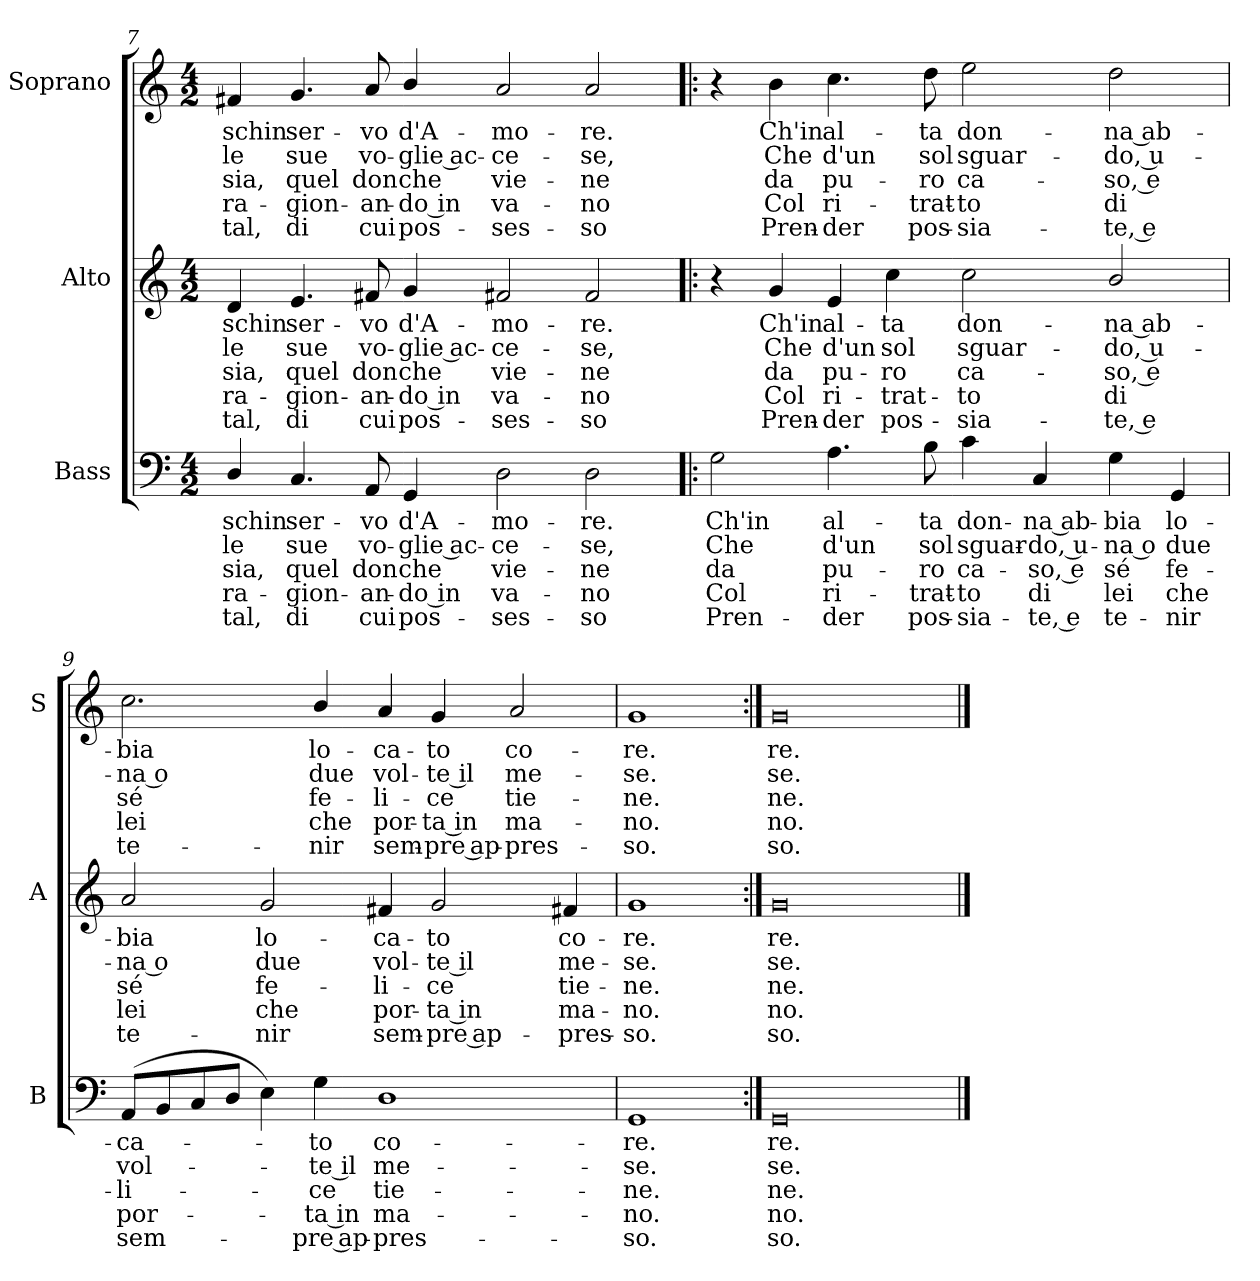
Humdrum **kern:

**kern	**text	**text	**text	**text	**text	**kern	**text	**text	**text	**text	**text	**kern	**text	**text	**text	**text	**text
*part3	*part3	*part3	*part3	*part3	*part3	*part2	*part2	*part2	*part2	*part2	*part2	*part1	*part1	*part1	*part1	*part1	*part1
*staff3	*staff3	*staff3	*staff3	*staff3	*staff3	*staff2	*staff2	*staff2	*staff2	*staff2	*staff2	*staff1	*staff1	*staff1	*staff1	*staff1	*staff1
*I"Bass	*	*	*	*	*	*I"Alto	*	*	*	*	*	*I"Soprano	*	*	*	*	*
*I'B	*	*	*	*	*	*I'A	*	*	*	*	*	*I'S	*	*	*	*	*
*clefF4	*	*	*	*	*	*clefG2	*	*	*	*	*	*clefG2	*	*	*	*	*
*k[]	*	*	*	*	*	*k[]	*	*	*	*	*	*k[]	*	*	*	*	*
*C:	*	*	*	*	*	*C:	*	*	*	*	*	*C:	*	*	*	*	*
*M4/2	*	*	*	*	*	*M4/2	*	*	*	*	*	*M4/2	*	*	*	*	*
=7	=7	=7	=7	=7	=7	=7	=7	=7	=7	=7	=7	=7	=7	=7	=7	=7	=7
!	!LO:LY:b	!LO:LY:b	!LO:LY:b	!LO:LY:b	!LO:LY:b	!	!LO:LY:b	!LO:LY:b	!LO:LY:b	!LO:LY:b	!LO:LY:b	!	!LO:LY:b	!LO:LY:b	!LO:LY:b	!LO:LY:b	!LO:LY:b
4D/	schin	le	sia,	ra-	-tal,	4d	schin	le	sia,	ra-	-tal,	4f#X	schin	le	sia,	ra-	-tal,
!	!LO:LY:b	!LO:LY:b	!LO:LY:b	!LO:LY:b	!LO:LY:b	!	!LO:LY:b	!LO:LY:b	!LO:LY:b	!LO:LY:b	!LO:LY:b	!	!LO:LY:b	!LO:LY:b	!LO:LY:b	!LO:LY:b	!LO:LY:b
4.C	ser-	-sue	quel	gion-	-di	4.e	ser-	-sue	quel	gion-	-di	4.g	ser-	-sue	quel	gion-	-di
!	!LO:LY:b	!LO:LY:b	!LO:LY:b	!LO:LY:b	!LO:LY:b	!	!LO:LY:b	!LO:LY:b	!LO:LY:b	!LO:LY:b	!LO:LY:b	!	!LO:LY:b	!LO:LY:b	!LO:LY:b	!LO:LY:b	!LO:LY:b
8AA	vo	vo-	-don	an-	-cui	8f#X	vo	vo-	-don	an-	-cui	8a	vo	vo-	-don	an-	-cui
!	!LO:LY:b	!LO:LY:b	!LO:LY:b	!LO:LY:b	!LO:LY:b	!	!LO:LY:b	!LO:LY:b	!LO:LY:b	!LO:LY:b	!LO:LY:b	!	!LO:LY:b	!LO:LY:b	!LO:LY:b	!LO:LY:b	!LO:LY:b
4GG	d'A-	-glie ac-	-che	do in	pos-	4g	d'A-	-glie ac-	-che	do in	pos-	4b/	d'A-	-glie ac-	-che	do in	pos-
!	!LO:LY:b	!LO:LY:b	!LO:LY:b	!LO:LY:b	!LO:LY:b	!	!LO:LY:b	!LO:LY:b	!LO:LY:b	!LO:LY:b	!LO:LY:b	!	!LO:LY:b	!LO:LY:b	!LO:LY:b	!LO:LY:b	!LO:LY:b
2D	-mo-	-ce-	-vie-	-va-	-ses-	2f#X	-mo-	-ce-	-vie-	-va-	-ses-	2a	-mo-	-ce-	-vie-	-va-	-ses-
!	!LO:LY:b	!LO:LY:b	!LO:LY:b	!LO:LY:b	!LO:LY:b	!	!LO:LY:b	!LO:LY:b	!LO:LY:b	!LO:LY:b	!LO:LY:b	!	!LO:LY:b	!LO:LY:b	!LO:LY:b	!LO:LY:b	!LO:LY:b
2D	-re.	se,	ne	no	so	2f#	-re.	se,	ne	no	so	2a	-re.	se,	ne	no	so
!!LO:LB:g=z
=8!|:	=8!|:	=8!|:	=8!|:	=8!|:	=8!|:	=8!|:	=8!|:	=8!|:	=8!|:	=8!|:	=8!|:	=8!|:	=8!|:	=8!|:	=8!|:	=8!|:	=8!|:
!	!LO:LY:b	!LO:LY:b	!LO:LY:b	!LO:LY:b	!LO:LY:b	!	!	!	!	!	!	!	!	!	!	!	!
2G	Ch'in	Che	da	Col	Pren-	4r	.	.	.	.	.	4r	.	.	.	.	.
!	!	!	!	!	!	!	!LO:LY:b	!LO:LY:b	!LO:LY:b	!LO:LY:b	!LO:LY:b	!	!LO:LY:b	!LO:LY:b	!LO:LY:b	!LO:LY:b	!LO:LY:b
.	.	.	.	.	.	4g	Ch'in	Che	da	Col	Pren-	4b	Ch'in	Che	da	Col	Pren-
!	!LO:LY:b	!LO:LY:b	!LO:LY:b	!LO:LY:b	!LO:LY:b	!	!LO:LY:b	!LO:LY:b	!LO:LY:b	!LO:LY:b	!LO:LY:b	!	!LO:LY:b	!LO:LY:b	!LO:LY:b	!LO:LY:b	!LO:LY:b
4.A	-al-	-d'un	pu-	-ri-	-der	4e	-al-	-d'un	pu-	-ri-	-der	4.cc	-al-	-d'un	pu-	-ri-	-der
!	!	!	!	!	!	!	!LO:LY:b	!LO:LY:b	!LO:LY:b	!LO:LY:b	!LO:LY:b	!	!	!	!	!	!
.	.	.	.	.	.	4cc	ta	sol	ro	trat-	-pos-	.	.	.	.	.	.
!	!LO:LY:b	!LO:LY:b	!LO:LY:b	!LO:LY:b	!LO:LY:b	!	!	!	!	!	!	!	!LO:LY:b	!LO:LY:b	!LO:LY:b	!LO:LY:b	!LO:LY:b
8B	ta	sol	ro	trat-	-pos-	.	.	.	.	.	.	8dd	ta	sol	ro	trat-	-pos-
!	!LO:LY:b	!LO:LY:b	!LO:LY:b	!LO:LY:b	!LO:LY:b	!	!LO:LY:b	!LO:LY:b	!LO:LY:b	!LO:LY:b	!LO:LY:b	!	!LO:LY:b	!LO:LY:b	!LO:LY:b	!LO:LY:b	!LO:LY:b
4c	-don-	-sguar-	-ca-	-to	sia-	2cc	-don-	-sguar-	-ca-	-to	sia-	2ee	-don-	-sguar-	-ca-	-to	sia-
!	!LO:LY:b	!LO:LY:b	!LO:LY:b	!LO:LY:b	!LO:LY:b	!	!	!	!	!	!	!	!	!	!	!	!
4C	-na ab-	-do, u-	-so, e	di	te, e	.	.	.	.	.	.	.	.	.	.	.	.
!	!LO:LY:b	!LO:LY:b	!LO:LY:b	!LO:LY:b	!LO:LY:b	!	!LO:LY:b	!LO:LY:b	!LO:LY:b	!LO:LY:b	!LO:LY:b	!	!LO:LY:b	!LO:LY:b	!LO:LY:b	!LO:LY:b	!LO:LY:b
4G	bia	na o	sé	lei	te-	2b/	-na ab-	-do, u-	-so, e	di	te, e	2dd	-na ab-	-do, u-	-so, e	di	te, e
!	!LO:LY:b	!LO:LY:b	!LO:LY:b	!LO:LY:b	!LO:LY:b	!	!	!	!	!	!	!	!	!	!	!	!
4GG	-lo-	-due	fe-	-che	nir	.	.	.	.	.	.	.	.	.	.	.	.
=9	=9	=9	=9	=9	=9	=9	=9	=9	=9	=9	=9	=9	=9	=9	=9	=9	=9
!	!LO:LY:b	!LO:LY:b	!LO:LY:b	!LO:LY:b	!LO:LY:b	!	!LO:LY:b	!LO:LY:b	!LO:LY:b	!LO:LY:b	!LO:LY:b	!	!LO:LY:b	!LO:LY:b	!LO:LY:b	!LO:LY:b	!LO:LY:b
(<8AAL	ca-	vol-	li-	por-	sem-	2a	bia	na o	sé	lei	te-	2.cc	bia	na o	sé	lei	te-
8BB	.	.	.	.	.	.	.	.	.	.	.	.	.	.	.	.	.
8C	.	.	.	.	.	.	.	.	.	.	.	.	.	.	.	.	.
8DJ	.	.	.	.	.	.	.	.	.	.	.	.	.	.	.	.	.
!	!	!	!	!	!	!	!LO:LY:b	!LO:LY:b	!LO:LY:b	!LO:LY:b	!LO:LY:b	!	!	!	!	!	!
4E)	.	.	.	.	.	2g	-lo-	-due	fe-	-che	nir	.	.	.	.	.	.
!	!LO:LY:b	!LO:LY:b	!LO:LY:b	!LO:LY:b	!LO:LY:b	!	!	!	!	!	!	!	!LO:LY:b	!LO:LY:b	!LO:LY:b	!LO:LY:b	!LO:LY:b
4G	to	te il	ce	ta in	pre ap-	.	.	.	.	.	.	4b/	-lo-	-due	fe-	-che	nir
!	!LO:LY:b	!LO:LY:b	!LO:LY:b	!LO:LY:b	!LO:LY:b	!	!LO:LY:b	!LO:LY:b	!LO:LY:b	!LO:LY:b	!LO:LY:b	!	!LO:LY:b	!LO:LY:b	!LO:LY:b	!LO:LY:b	!LO:LY:b
1D	-co-	-me-	-tie-	-ma-	-pres-	4f#X	ca-	-vol-	-li-	-por-	-sem-	4a	ca-	-vol-	-li-	-por-	-sem-
!	!	!	!	!	!	!	!LO:LY:b	!LO:LY:b	!LO:LY:b	!LO:LY:b	!LO:LY:b	!	!LO:LY:b	!LO:LY:b	!LO:LY:b	!LO:LY:b	!LO:LY:b
.	.	.	.	.	.	2g	-to	te il	ce	ta in	pre ap-	4g	-to	te il	ce	ta in	pre ap-
!	!	!	!	!	!	!	!	!	!	!	!	!	!LO:LY:b	!LO:LY:b	!LO:LY:b	!LO:LY:b	!LO:LY:b
.	.	.	.	.	.	.	.	.	.	.	.	2a	-co-	-me-	-tie-	-ma-	-pres-
!	!	!	!	!	!	!	!LO:LY:b	!LO:LY:b	!LO:LY:b	!LO:LY:b	!LO:LY:b	!	!	!	!	!	!
.	.	.	.	.	.	4f#X	-co-	-me-	-tie-	-ma-	-pres-	.	.	.	.	.	.
=10	=10	=10	=10	=10	=10	=10	=10	=10	=10	=10	=10	=10	=10	=10	=10	=10	=10
!	!LO:LY:b	!LO:LY:b	!LO:LY:b	!LO:LY:b	!LO:LY:b	!	!LO:LY:b	!LO:LY:b	!LO:LY:b	!LO:LY:b	!LO:LY:b	!	!LO:LY:b	!LO:LY:b	!LO:LY:b	!LO:LY:b	!LO:LY:b
1GG	-re.	se.	ne.	no.	so.	1g	-re.	se.	ne.	no.	so.	1g	-re.	se.	ne.	no.	so.
=11:|!	=11:|!	=11:|!	=11:|!	=11:|!	=11:|!	=11:|!	=11:|!	=11:|!	=11:|!	=11:|!	=11:|!	=11:|!	=11:|!	=11:|!	=11:|!	=11:|!	=11:|!
!	!LO:LY:b	!LO:LY:b	!LO:LY:b	!LO:LY:b	!LO:LY:b	!	!LO:LY:b	!LO:LY:b	!LO:LY:b	!LO:LY:b	!LO:LY:b	!	!LO:LY:b	!LO:LY:b	!LO:LY:b	!LO:LY:b	!LO:LY:b
0GG	re.	se.	ne.	no.	so.	0g	re.	se.	ne.	no.	so.	0g	re.	se.	ne.	no.	so.
==	==	==	==	==	==	==	==	==	==	==	==	==	==	==	==	==	==
*-	*-	*-	*-	*-	*-	*-	*-	*-	*-	*-	*-	*-	*-	*-	*-	*-	*-
